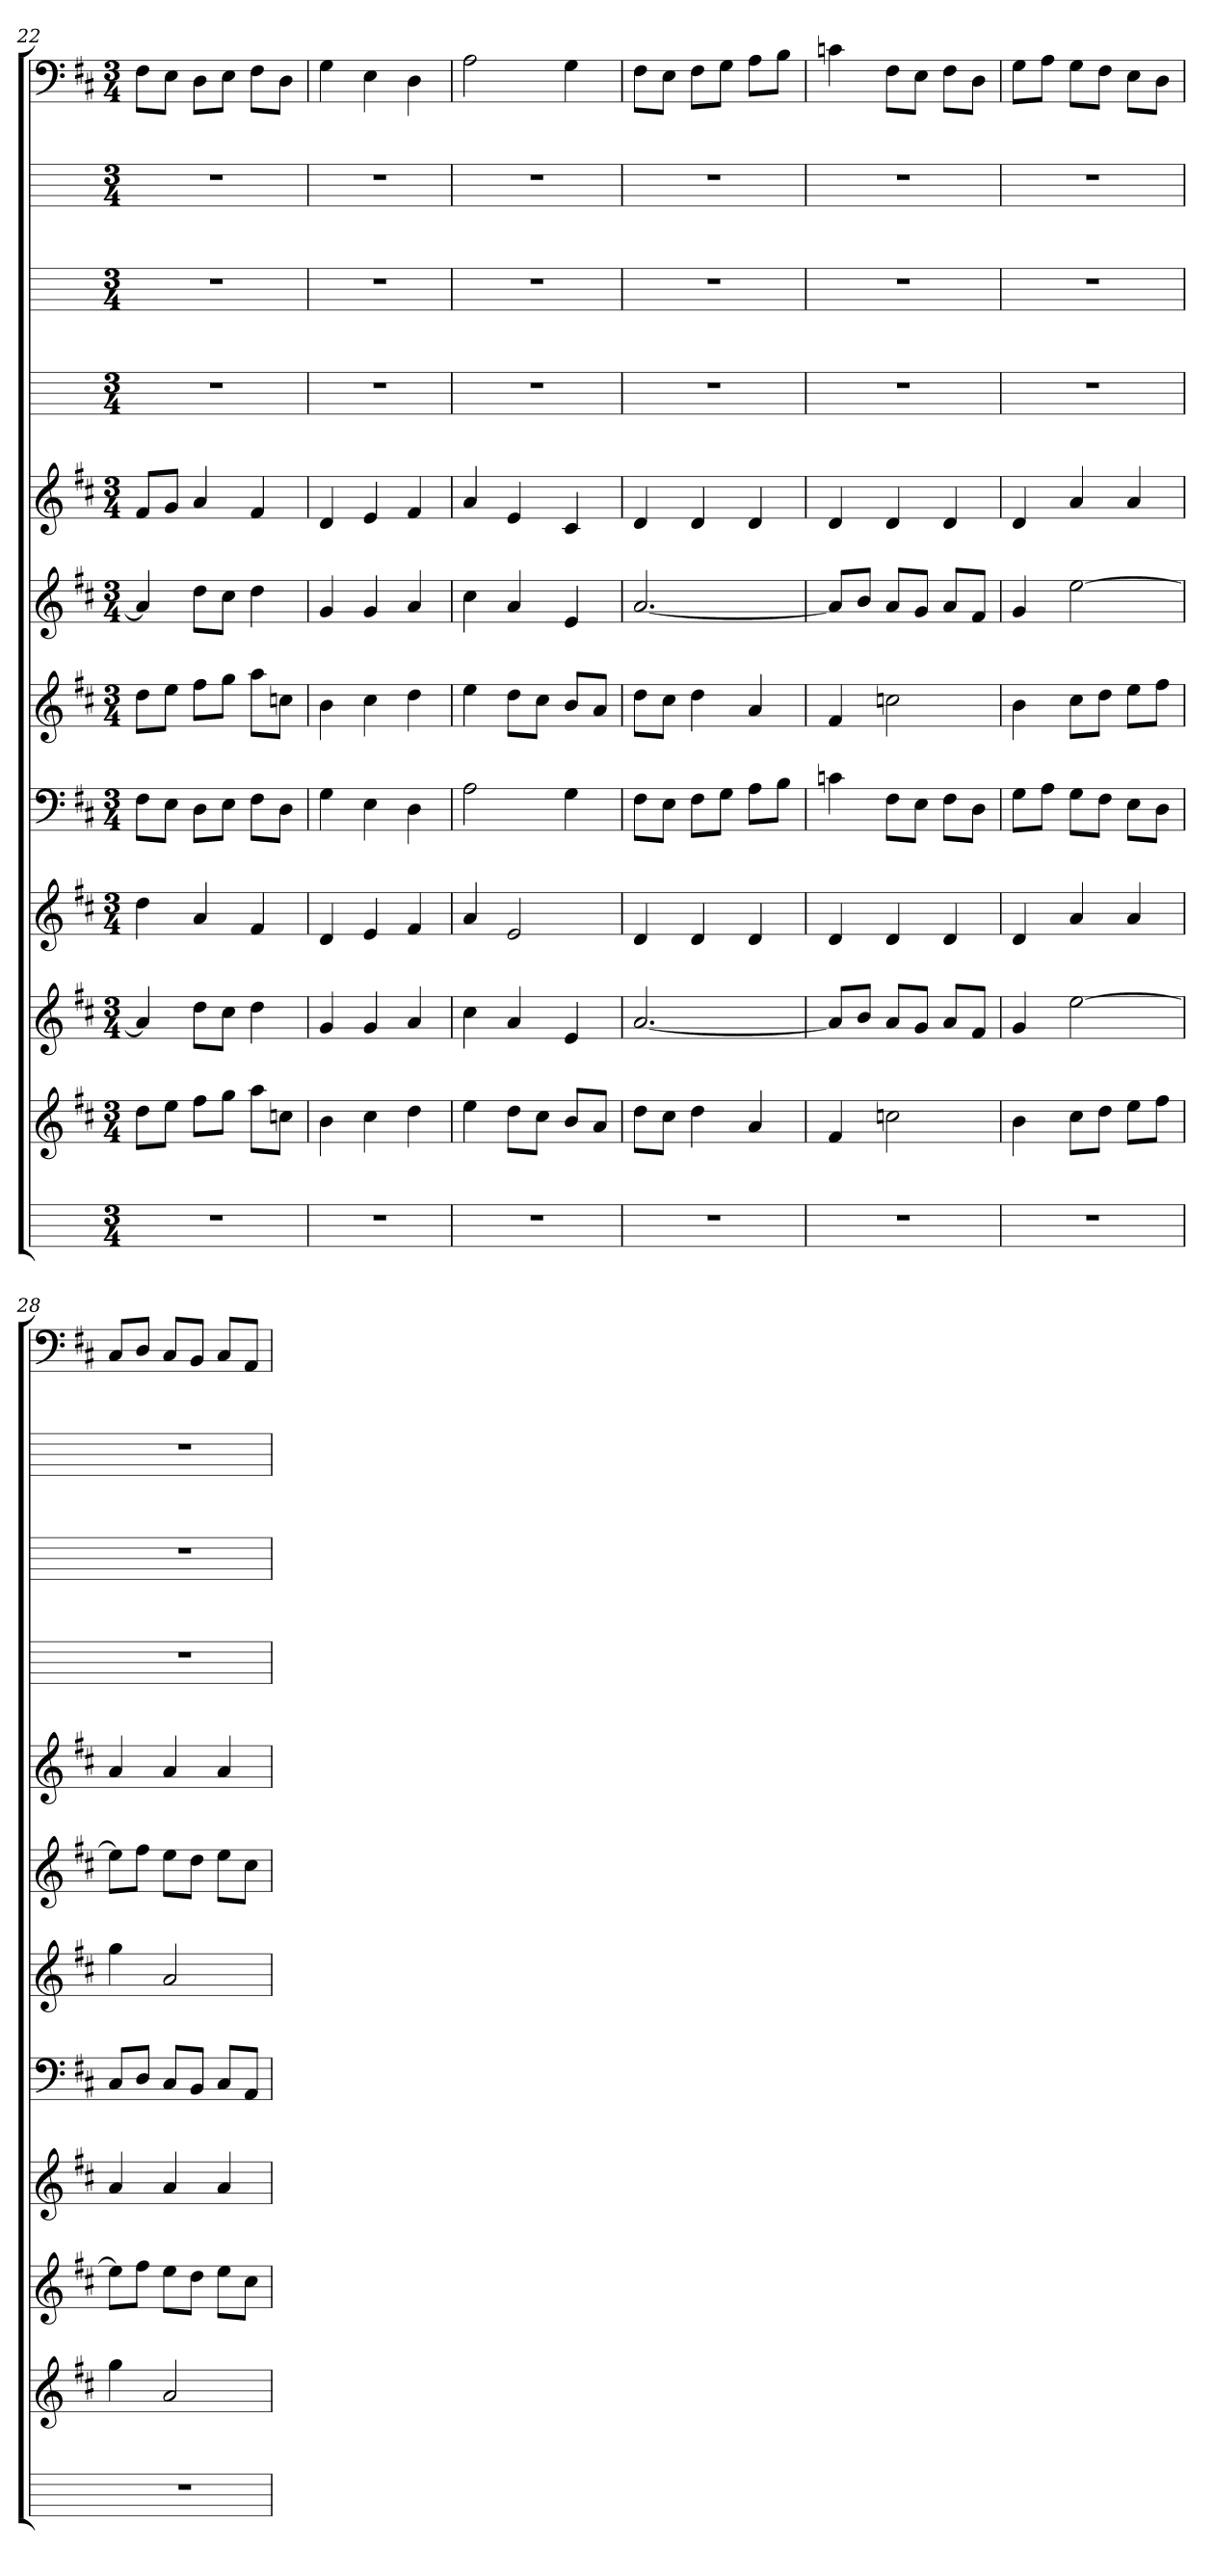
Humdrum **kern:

**kern	**kern	**kern	**kern	**kern	**kern	**kern	**kern	**kern	**kern	**kern	**kern
*part12	*part11	*part10	*part9	*part8	*part7	*part6	*part5	*part4	*part3	*part2	*part1
*staff12	*staff11	*staff10	*staff9	*staff8	*staff7	*staff6	*staff5	*staff4	*staff3	*staff2	*staff1
*k[]	*k[f#c#]	*k[f#c#]	*k[f#c#]	*k[f#c#]	*k[f#c#]	*k[f#c#]	*k[f#c#]	*k[]	*k[]	*k[]	*k[f#c#]
*M3/4	*M3/4	*M3/4	*M3/4	*M3/4	*M3/4	*M3/4	*M3/4	*M3/4	*M3/4	*M3/4	*M3/4
=22	=22	=22	=22	=22	=22	=22	=22	=22	=22	=22	=22
2.r	8ddL	4a]	4dd	8F#L	8ddL	4a]	8f#L	2.r	2.r	2.r	8F#L
.	8eeJ	.	.	8EJ	8eeJ	.	8gJ	.	.	.	8EJ
.	8ff#L	8ddL	4a	8DL	8ff#L	8ddL	4a	.	.	.	8DL
.	8ggJ	8cc#J	.	8EJ	8ggJ	8cc#J	.	.	.	.	8EJ
.	8aaL	4dd	4f#	8F#L	8aaL	4dd	4f#	.	.	.	8F#L
.	8ccnJ	.	.	8DJ	8ccnJ	.	.	.	.	.	8DJ
=23	=23	=23	=23	=23	=23	=23	=23	=23	=23	=23	=23
2.r	4b	4g	4d	4G	4b	4g	4d	2.r	2.r	2.r	4G
.	4cc#	4g	4e	4E	4cc#	4g	4e	.	.	.	4E
.	4dd	4a	4f#	4D	4dd	4a	4f#	.	.	.	4D
=24	=24	=24	=24	=24	=24	=24	=24	=24	=24	=24	=24
2.r	4ee	4cc#	4a	2A	4ee	4cc#	4a	2.r	2.r	2.r	2A
.	8ddL	4a	2e	.	8ddL	4a	4e	.	.	.	.
.	8cc#J	.	.	.	8cc#J	.	.	.	.	.	.
.	8bL	4e	.	4G	8bL	4e	4c#	.	.	.	4G
.	8aJ	.	.	.	8aJ	.	.	.	.	.	.
=25	=25	=25	=25	=25	=25	=25	=25	=25	=25	=25	=25
2.r	8ddL	[2.a	4d	8F#L	8ddL	[2.a	4d	2.r	2.r	2.r	8F#L
.	8cc#J	.	.	8EJ	8cc#J	.	.	.	.	.	8EJ
.	4dd	.	4d	8F#L	4dd	.	4d	.	.	.	8F#L
.	.	.	.	8GJ	.	.	.	.	.	.	8GJ
.	4a	.	4d	8AL	4a	.	4d	.	.	.	8AL
.	.	.	.	8BJ	.	.	.	.	.	.	8BJ
=26	=26	=26	=26	=26	=26	=26	=26	=26	=26	=26	=26
2.r	4f#	8aL]	4d	4cn	4f#	8aL]	4d	2.r	2.r	2.r	4cn
.	.	8bJ	.	.	.	8bJ	.	.	.	.	.
.	2ccn	8aL	4d	8F#L	2ccn	8aL	4d	.	.	.	8F#L
.	.	8gJ	.	8EJ	.	8gJ	.	.	.	.	8EJ
.	.	8aL	4d	8F#L	.	8aL	4d	.	.	.	8F#L
.	.	8f#J	.	8DJ	.	8f#J	.	.	.	.	8DJ
=27	=27	=27	=27	=27	=27	=27	=27	=27	=27	=27	=27
2.r	4b	4g	4d	8GL	4b	4g	4d	2.r	2.r	2.r	8GL
.	.	.	.	8AJ	.	.	.	.	.	.	8AJ
.	8cc#L	[2ee	4a	8GL	8cc#L	[2ee	4a	.	.	.	8GL
.	8ddJ	.	.	8F#J	8ddJ	.	.	.	.	.	8F#J
.	8eeL	.	4a	8EL	8eeL	.	4a	.	.	.	8EL
.	8ff#J	.	.	8DJ	8ff#J	.	.	.	.	.	8DJ
=28	=28	=28	=28	=28	=28	=28	=28	=28	=28	=28	=28
2.r	4gg	8eeL]	4a	8C#L	4gg	8eeL]	4a	2.r	2.r	2.r	8C#L
.	.	8ff#J	.	8DJ	.	8ff#J	.	.	.	.	8DJ
.	2a	8eeL	4a	8C#L	2a	8eeL	4a	.	.	.	8C#L
.	.	8ddJ	.	8BBJ	.	8ddJ	.	.	.	.	8BBJ
.	.	8eeL	4a	8C#L	.	8eeL	4a	.	.	.	8C#L
.	.	8cc#J	.	8AAJ	.	8cc#J	.	.	.	.	8AAJ
=	=	=	=	=	=	=	=	=	=	=	=
*-	*-	*-	*-	*-	*-	*-	*-	*-	*-	*-	*-
